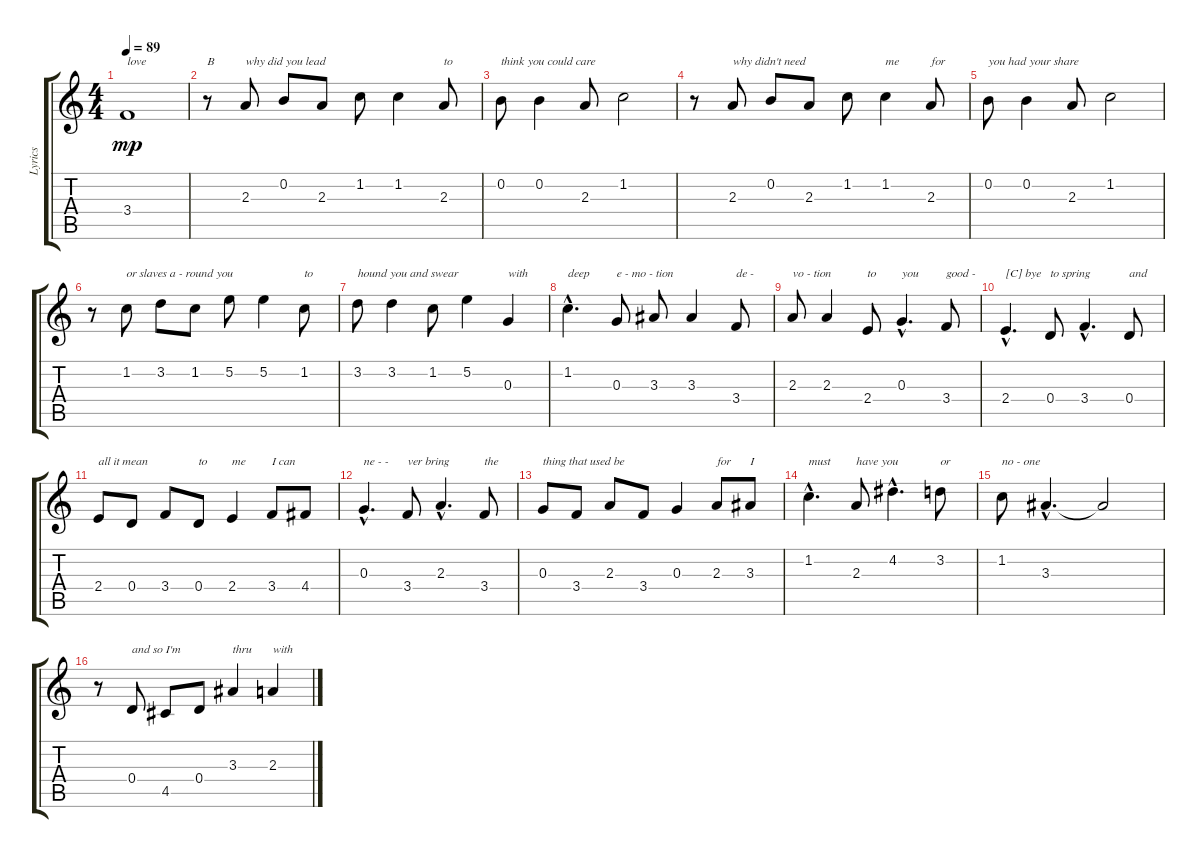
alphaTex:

\track ("Lyrics" "Lyrics") {instrument electricguitarjazz}
\staff {score tabs}
\tuning (E4 B3 G3 D3 A2 E2) {hide}
\ts (4 4)
\tempo 89
\clef g2
\ks c
3.4.1{txt "love" dy mp} |
r.8{txt "B"} 2.3.8{txt "why did you lead"} 0.2.8 2.3.8 1.2.8 1.2.4 2.3.8{txt "to"} |
0.2.8{txt "think you could care"} 0.2.4 2.3.8 1.2.2 |
r.8 2.3.8{txt "why didn't need"} 0.2.8 2.3.8 1.2.8 1.2.4{txt "me"} 2.3.8{txt "for"} |
0.2.8{txt "you had your share"} 0.2.4 2.3.8 1.2.2 |
r.8 1.2.8{txt "or slaves a - round you"} 3.2.8 1.2.8 5.2.8 5.2.4 1.2.8{txt "to"} |
3.2.8{txt "hound you and swear"} 3.2.4 1.2.8 5.2.4 0.3.4{txt "with"} |
1.2{hac}.4{d txt "deep"} 0.3.8{txt "e - mo - tion"} 3.3.8 3.3.4 3.4.8{txt "de -"} |
2.3.8{txt "vo - tion"} 2.3.4 2.4.8{txt "to"} 0.3{hac}.4{d txt "you"} 3.4.8{txt "good -"} |
2.4{hac}.4{d txt "[C] bye"} 0.4.8{txt "to spring"} 3.4{hac}.4{d} 0.4.8{txt "and"} |
2.4.8{txt "all it mean"} 0.4.8 3.4.8 0.4.8{txt "to"} 2.4.4{txt "me"} 3.4.8{txt "I can"} 4.4.8 |
0.3{hac}.4{d txt "ne - -"} 3.4.8{txt "ver bring"} 2.3{hac}.4{d} 3.4.8{txt "the"} |
0.3.8{txt "thing that used be"} 3.4.8 2.3.8 3.4.8 0.3.4 2.3.8{txt "for"} 3.3.8{txt "I"} |
1.2{hac}.4{d txt "must"} 2.3.8{txt "have you"} 4.2{hac}.4{d} 3.2.8{txt "or"} |
1.2.8{txt "no - one"} 3.3{hac}.4{d} 3.3{t}.2 |
r.8 0.4.8{txt "and so I'm"} 4.5.8 0.4.8 3.3.4{txt "thru"} 2.3.4{txt "with"}
